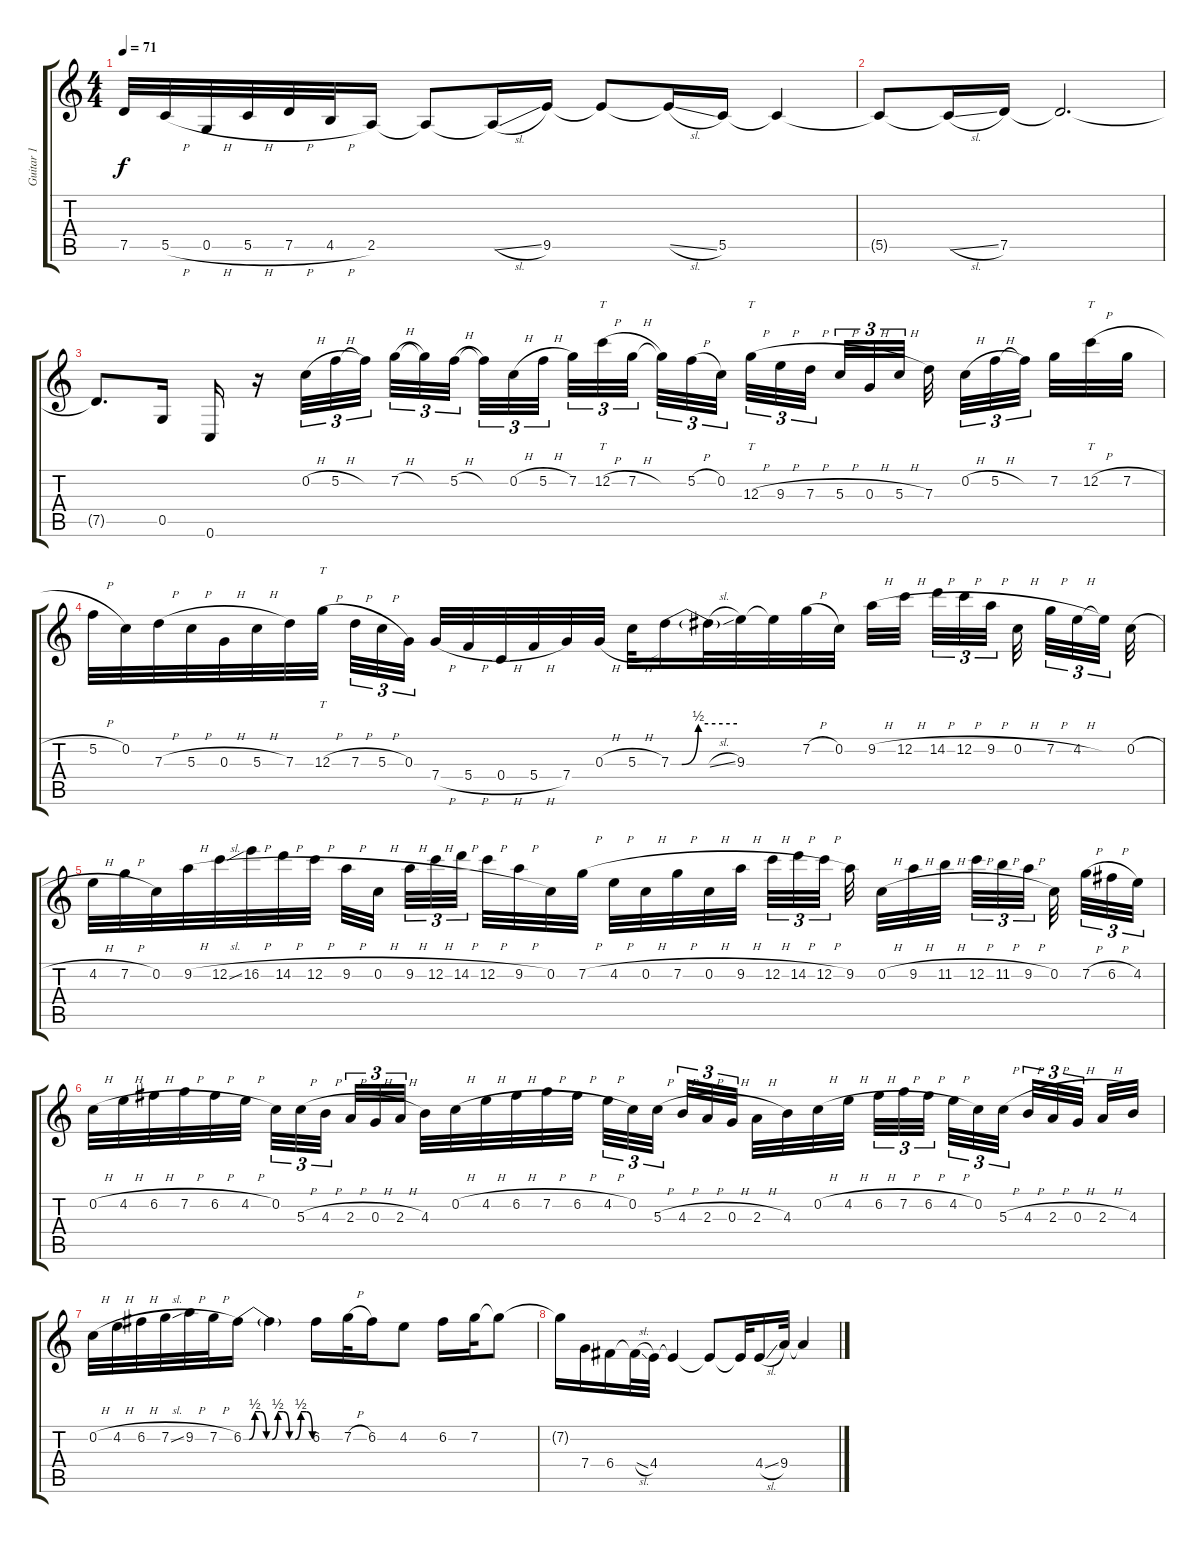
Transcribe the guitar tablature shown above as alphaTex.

\track ("Guitar 1" "Guitar 1") {instrument overdrivenguitar}
\staff {score tabs}
\tuning (E4 C4 G3 C3 G2 C2) {hide}
\ts (4 4)
\tempo 71
\clef g2
\ks c
7.5{t}.32{dy f} 5.5{h}.32 0.5{h}.32 5.5{h}.32 7.5{h}.32 4.5{h}.32 2.5.16 2.5{t}.8 2.5{sl t}.16 9.5.16 9.5{t}.8 9.5{sl t}.16 5.5.16 5.5{t}.4 |
5.5{t}.8 5.5{sl t}.16 7.5.16 7.5{t}.2{d} |
7.5{t}.8{d} 0.5.16 0.6.16 r.16 0.2{h}.32{tu (3 2)} 5.2{h}.32{tu (3 2)} 5.2{t}.32{tu (3 2) beam splitsecondary} 7.2{h}.32{tu (3 2)} 7.2{t}.32{tu (3 2)} 5.2{h}.32{tu (3 2)} 5.2{t}.32{tu (3 2)} 0.2{h}.32{tu (3 2)} 5.2{h}.32{tu (3 2) beam splitsecondary} 7.2.32{tu (3 2)} 12.2{h}.32{tt tu (3 2)} 7.2{h}.32{tu (3 2) beam splitsecondary} 7.2{t}.32{tu (3 2)} 5.2{h}.32{tu (3 2)} 0.2.32{tu (3 2) beam splitsecondary} 12.3{h}.32{tt tu (3 2)} 9.3{h}.32{tu (3 2)} 7.3{h}.32{tu (3 2)} 5.3{h}.32{tu (3 2)} 0.3{h}.32{tu (3 2)} 5.3{h}.32{tu (3 2) beam splitsecondary} 7.3.32{beam splitsecondary} 0.2{h}.32{tu (3 2)} 5.2{h}.32{tu (3 2)} 5.2{t}.32{tu (3 2) beam splitsecondary} 7.2.32 12.2{h}.32{tt} 7.2{h}.32 |
5.2{h}.32 0.2.32 7.3{h}.32 5.3{h}.32 0.3{h}.32 5.3{h}.32 7.3.32 12.3{h}.32{tt} 7.3{h}.32{tu (3 2)} 5.3{h}.32{tu (3 2)} 0.3.32{tu (3 2) beam splitsecondary} 7.4{h}.32 5.4{h}.32 0.4{h}.32 5.4{h}.32 7.4.32 0.3{h}.32 5.3{h}.32 7.3{be (custom 0 0 10 0 25 2 60 2)}.16 7.3{sl t}.32 9.3.32 9.3{t}.32 7.2{h}.32 0.2.32 9.2{h}.32 12.2{h}.32{beam splitsecondary} 14.2{h}.32{tu (3 2)} 12.2{h}.32{tu (3 2)} 9.2{h}.32{tu (3 2) beam splitsecondary} 0.2{h}.32{beam splitsecondary} 7.2{h}.32{tu (3 2)} 4.2{h}.32{tu (3 2)} 4.2{t}.32{tu (3 2) beam splitsecondary} 0.2{h}.32 |
4.2{h}.32 7.2{h}.32 0.2.32 9.2{h}.32 12.2{sl}.32 16.2{h}.32 14.2{h}.32 12.2{h}.32 9.2{h}.32 0.2{h}.32{beam splitsecondary} 9.2{h}.32{tu (3 2)} 12.2{h}.32{tu (3 2)} 14.2{h}.32{tu (3 2) beam splitsecondary} 12.2{h}.32 9.2{h}.32 0.2.32 7.2{h}.32 4.2{h}.32 0.2{h}.32 7.2{h}.32 0.2{h}.32 9.2{h}.32{beam splitsecondary} 12.2{h}.32{tu (3 2)} 14.2{h}.32{tu (3 2)} 12.2{h}.32{tu (3 2) beam splitsecondary} 9.2.32 0.2{h}.32 9.2{h}.32 11.2{h}.32{beam splitsecondary} 12.2{h}.32{tu (3 2)} 11.2{h}.32{tu (3 2)} 9.2{h}.32{tu (3 2) beam splitsecondary} 0.2.32{beam splitsecondary} 7.2{h}.32{tu (3 2)} 6.2{h}.32{tu (3 2)} 4.2.32{tu (3 2)} |
0.2{h}.32 4.2{h}.32 6.2{h}.32 7.2{h}.32 6.2{h}.32 4.2{h}.32{beam splitsecondary} 0.2.32{tu (3 2)} 5.3{h}.32{tu (3 2)} 4.3{h}.32{tu (3 2)} 2.3{h}.32{tu (3 2)} 0.3{h}.32{tu (3 2)} 2.3{h}.32{tu (3 2) beam splitsecondary} 4.3.32 0.2{h}.32 4.2{h}.32 6.2{h}.32 7.2{h}.32 6.2{h}.32 4.2{h}.32{tu (3 2)} 0.2.32{tu (3 2)} 5.3{h}.32{tu (3 2) beam splitsecondary} 4.3{h}.32{tu (3 2)} 2.3{h}.32{tu (3 2)} 0.3{h}.32{tu (3 2) beam splitsecondary} 2.3{h}.32 4.3.32 0.2{h}.32 4.2{h}.32 6.2{h}.32{tu (3 2)} 7.2{h}.32{tu (3 2)} 6.2{h}.32{tu (3 2) beam splitsecondary} 4.2{h}.32{tu (3 2)} 0.2.32{tu (3 2)} 5.3{h}.32{tu (3 2) beam splitsecondary} 4.3{h}.32{tu (3 2)} 2.3{h}.32{tu (3 2)} 0.3{h}.32{tu (3 2) beam splitsecondary} 2.3{h}.32 4.3.32 |
0.2{h}.32 4.2{h}.32 6.2{h}.32 7.2{sl}.32 9.2{h}.32 7.2{h}.32 6.2{be (custom 0 0 5 0 10 2 15 2 20 0 25 0 30 2 35 2 40 0 45 0 50 2 55 2 60 0)}.16 6.2{t}.4 6.2.16 7.2{h}.32 6.2.16 4.2.8 6.2.16 7.2.32 7.2{t}.8 |
7.2{t}.16 7.4.16 6.4.16 6.4{sl t}.32 4.4.32 4.4{t}.4 4.4{t}.8 4.4{t}.32 4.4{sl}.16 9.4.32 9.4{t}.4
